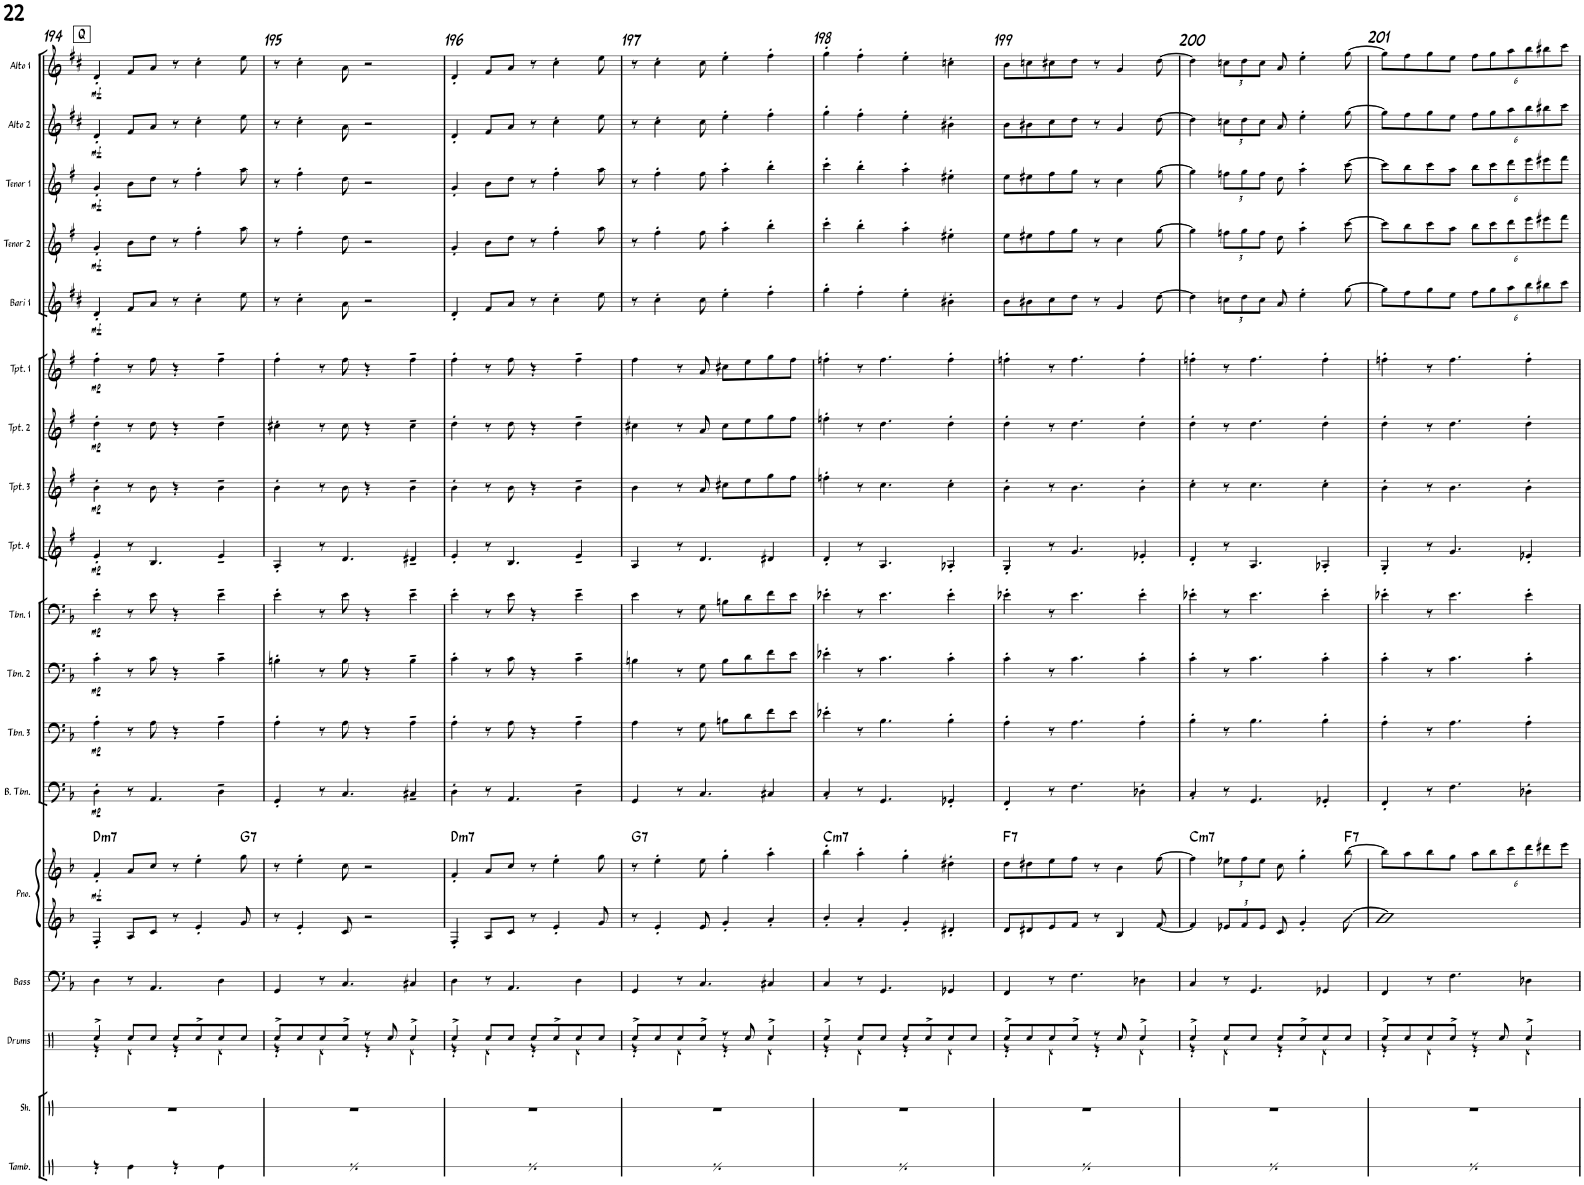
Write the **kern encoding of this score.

**kern	**kern	**kern	**kern	**kern	**kern	**dynam	**harte	**kern	**dynam	**kern	**dynam	**kern	**dynam	**kern	**dynam	**kern	**dynam	**kern	**dynam	**kern	**dynam	**kern	**dynam	**kern	**dynam	**kern	**dynam	**kern	**dynam	**kern	**dynam	**kern	**dynam
*part18	*part17	*part16	*part15	*part14	*part14	*part14	*part14	*part13	*part13	*part12	*part12	*part11	*part11	*part10	*part10	*part9	*part9	*part8	*part8	*part7	*part7	*part6	*part6	*part5	*part5	*part4	*part4	*part3	*part3	*part2	*part2	*part1	*part1
*staff19	*staff18	*staff17	*staff16	*staff15	*staff14	*staff14/15	*	*staff13	*staff13	*staff12	*staff12	*staff11	*staff11	*staff10	*staff10	*staff9	*staff9	*staff8	*staff8	*staff7	*staff7	*staff6	*staff6	*staff5	*staff5	*staff4	*staff4	*staff3	*staff3	*staff2	*staff2	*staff1	*staff1
*I"Tambourine	*I"Shaker	*I"Drums	*I"Bass	*I"Piano	*	*	*	*I"Bass Trombone	*	*I"Trombone 3	*	*I"Trombone 2	*	*I"Trombone 1	*	*I"Trumpet 4	*	*I"Trumpet 3	*	*I"Trumpet 2	*	*I"Trumpet 1	*	*I"Bari Sax 1	*	*I"Tenor Sax 2	*	*I"Tenor Sax 1	*	*I"Alto Sax 2	*	*I"Alto Sax 1	*
*I'Tamb.	*I'Sh.	*I'Drums	*I'Bass	*I'Pno.	*	*	*	*I'B. Tbn.	*	*I'Tbn. 3	*	*I'Tbn. 2	*	*I'Tbn. 1	*	*I'Tpt. 4	*	*I'Tpt. 3	*	*I'Tpt. 2	*	*I'Tpt. 1	*	*I'Bari 1	*	*I'Tenor 2	*	*I'Tenor 1	*	*I'Alto 2	*	*I'Alto 1	*
!!LO:PB:g=z
*clefX	*clefX	*clefX	*clefF4	*clefG2	*clefG2	*	*	*clefF4	*	*clefF4	*	*clefF4	*	*clefF4	*	*clefG2	*	*clefG2	*	*clefG2	*	*clefG2	*	*clefG2	*	*clefG2	*	*clefG2	*	*clefG2	*	*clefG2	*
*	*	*	*Trd7c12	*	*	*	*	*	*	*	*	*	*	*	*	*Trd1c2	*	*Trd1c2	*	*Trd1c2	*	*Trd1c2	*	*Trd12c21	*	*Trd8c14	*	*Trd8c14	*	*Trd5c9	*	*Trd5c9	*
*k[]	*k[]	*k[]	*k[b-]	*k[b-]	*k[b-]	*	*	*k[b-]	*	*k[b-]	*	*k[b-]	*	*k[b-]	*	*k[f#]	*	*k[f#]	*	*k[f#]	*	*k[f#]	*	*k[f#c#]	*	*k[f#]	*	*k[f#]	*	*k[f#c#]	*	*k[f#c#]	*
*M4/4	*M4/4	*M4/4	*M4/4	*M4/4	*M4/4	*	*	*M4/4	*	*M4/4	*	*M4/4	*	*M4/4	*	*M4/4	*	*M4/4	*	*M4/4	*	*M4/4	*	*M4/4	*	*M4/4	*	*M4/4	*	*M4/4	*	*M4/4	*
!!LO:REH:place=s1:a:B:rj:fs=14:t=Q
=194	=194	=194	=194	=194	=194	=194	=194	=194	=194	=194	=194	=194	=194	=194	=194	=194	=194	=194	=194	=194	=194	=194	=194	=194	=194	=194	=194	=194	=194	=194	=194	=194	=194
*	*	*^	*	*	*	*	*	*	*	*	*	*	*	*	*	*	*	*	*	*	*	*	*	*	*	*	*	*	*	*	*	*	*
!	!	!	!	!	!	!	!LO:DY:b	!LO:H:kt=m7	!	!LO:DY:b	!	!LO:DY:b	!	!LO:DY:b	!	!LO:DY:b	!	!LO:DY:b	!	!LO:DY:b	!	!LO:DY:b	!	!LO:DY:b	!	!LO:DY:b	!	!LO:DY:b	!	!LO:DY:b	!	!LO:DY:b	!	!LO:DY:b
4r	1r	4Rcc^/	4r	4D\	4F'/	4f'/	mf	D:min7	4D'\	mp	4A'\	mp	4c'\	mp	4e'\	mp	4e'/	mp	4b'\	mp	4dd'\	mp	4ff#'\	mp	4d'/	mf	4g'/	mf	4g'/	mf	4d'/	mf	4d'/	mf
4Re\	.	8Rcc/L	4Rd\	8r	8A/L	8a/L	.	.	8r	.	8r	.	8r	.	8r	.	8r	.	8r	.	8r	.	8r	.	8f#/L	.	8b\L	.	8b\L	.	8f#/L	.	8f#/L	.
.	.	8Rcc/J	.	4.AA/	8c/J	8cc/J	.	.	4.AA/	.	8A\	.	8c\	.	8e\	.	4.B/	.	8b\	.	8dd\	.	8ff#\	.	8a/J	.	8dd\J	.	8dd\J	.	8a/J	.	8a/J	.
4r	.	8Rcc/L	4r	.	8r	8r	.	.	.	.	4r	.	4r	.	4r	.	.	.	4r	.	4r	.	4r	.	8r	.	8r	.	8r	.	8r	.	8r	.
.	.	8Rcc^/	.	.	4e'/	4ee'\	.	.	.	.	.	.	.	.	.	.	.	.	.	.	.	.	.	.	4cc#'\	.	4ff#'\	.	4ff#'\	.	4cc#'\	.	4cc#'\	.
4Re\	.	8Rcc/	4Rd\	4D\	.	.	.	.	4D~\	.	4A~\	.	4c~\	.	4e~\	.	4e~/	.	4b~\	.	4dd~\	.	4ff#~\	.	.	.	.	.	.	.	.	.	.	.
!	!	!	!	!	!	!	!	!LO:H:kt=7	!	!	!	!	!	!	!	!	!	!	!	!	!	!	!	!	!	!	!	!	!	!	!	!	!	!
.	.	8Rcc/J	.	.	8g/	8gg\	.	G:7	.	.	.	.	.	.	.	.	.	.	.	.	.	.	.	.	8ee\	.	8aa\	.	8aa\	.	8ee\	.	8ee\	.
=195	=195	=195	=195	=195	=195	=195	=195	=195	=195	=195	=195	=195	=195	=195	=195	=195	=195	=195	=195	=195	=195	=195	=195	=195	=195	=195	=195	=195	=195	=195	=195	=195	=195	=195
4r	1r	8Rcc^/L	4r	4GG/	8r	8r	.	.	4GG'/	.	4A'\	.	4Bn'\	.	4e'\	.	4A'/	.	4b'\	.	4cc#X'\	.	4ff#'\	.	8r	.	8r	.	8r	.	8r	.	8r	.
.	.	8Rcc/	.	.	4e'/	4ee'\	.	.	.	.	.	.	.	.	.	.	.	.	.	.	.	.	.	.	4cc#'\	.	4ff#'\	.	4ff#'\	.	4cc#'\	.	4cc#'\	.
4Re\	.	8Rcc/	4Rd\	8r	.	.	.	.	8r	.	8r	.	8r	.	8r	.	8r	.	8r	.	8r	.	8r	.	.	.	.	.	.	.	.	.	.	.
.	.	8Rcc^/J	.	4.C/	8c/	8cc\	.	.	4.C/	.	8A\	.	8B\	.	8e\	.	4.d/	.	8b\	.	8cc#\	.	8ff#\	.	8a\	.	8dd\	.	8dd\	.	8a\	.	8a\	.
4r	.	8r	4r	.	2r	2r	.	.	.	.	4r	.	4r	.	4r	.	.	.	4r	.	4r	.	4r	.	2r	.	2r	.	2r	.	2r	.	2r	.
.	.	8Rcc/	.	.	.	.	.	.	.	.	.	.	.	.	.	.	.	.	.	.	.	.	.	.	.	.	.	.	.	.	.	.	.	.
4Re\	.	4Rcc^/	4Rd\	4C#X/	.	.	.	.	4C#X~/	.	4A~\	.	4B~\	.	4e~\	.	4d#X~/	.	4b~\	.	4cc#~\	.	4ff#~\	.	.	.	.	.	.	.	.	.	.	.
=196	=196	=196	=196	=196	=196	=196	=196	=196	=196	=196	=196	=196	=196	=196	=196	=196	=196	=196	=196	=196	=196	=196	=196	=196	=196	=196	=196	=196	=196	=196	=196	=196	=196	=196
!	!	!	!	!	!	!	!	!LO:H:kt=m7	!	!	!	!	!	!	!	!	!	!	!	!	!	!	!	!	!	!	!	!	!	!	!	!	!	!
4r	1r	4Rcc^/	4r	4D\	4F'/	4f'/	.	D:min7	4D'\	.	4A'\	.	4c'\	.	4e'\	.	4e'/	.	4b'\	.	4dd'\	.	4ff#'\	.	4d'/	.	4g'/	.	4g'/	.	4d'/	.	4d'/	.
4Re\	.	8Rcc/L	4Rd\	8r	8A/L	8a/L	.	.	8r	.	8r	.	8r	.	8r	.	8r	.	8r	.	8r	.	8r	.	8f#/L	.	8b\L	.	8b\L	.	8f#/L	.	8f#/L	.
.	.	8Rcc/J	.	4.AA/	8c/J	8cc/J	.	.	4.AA/	.	8A\	.	8c\	.	8e\	.	4.B/	.	8b\	.	8dd\	.	8ff#\	.	8a/J	.	8dd\J	.	8dd\J	.	8a/J	.	8a/J	.
4r	.	8Rcc/L	4r	.	8r	8r	.	.	.	.	4r	.	4r	.	4r	.	.	.	4r	.	4r	.	4r	.	8r	.	8r	.	8r	.	8r	.	8r	.
.	.	8Rcc^/	.	.	4e'/	4ee'\	.	.	.	.	.	.	.	.	.	.	.	.	.	.	.	.	.	.	4cc#'\	.	4ff#'\	.	4ff#'\	.	4cc#'\	.	4cc#'\	.
4Re\	.	8Rcc/	4Rd\	4D\	.	.	.	.	4D~\	.	4A~\	.	4c~\	.	4e~\	.	4e~/	.	4b~\	.	4dd~\	.	4ff#~\	.	.	.	.	.	.	.	.	.	.	.
.	.	8Rcc/J	.	.	8g/	8gg\	.	.	.	.	.	.	.	.	.	.	.	.	.	.	.	.	.	.	8ee\	.	8aa\	.	8aa\	.	8ee\	.	8ee\	.
=197	=197	=197	=197	=197	=197	=197	=197	=197	=197	=197	=197	=197	=197	=197	=197	=197	=197	=197	=197	=197	=197	=197	=197	=197	=197	=197	=197	=197	=197	=197	=197	=197	=197	=197
!	!	!	!	!	!	!	!	!LO:H:kt=7	!	!	!	!	!	!	!	!	!	!	!	!	!	!	!	!	!	!	!	!	!	!	!	!	!	!
4r	1r	8Rcc^/L	4r	4GG/	8r	8r	.	G:7	4GG/	.	4A\	.	4Bn\	.	4e\	.	4A/	.	4b\	.	4cc#X\	.	4ff#\	.	8r	.	8r	.	8r	.	8r	.	8r	.
.	.	8Rcc/	.	.	4e'/	4ee'\	.	.	.	.	.	.	.	.	.	.	.	.	.	.	.	.	.	.	4cc#'\	.	4ff#'\	.	4ff#'\	.	4cc#'\	.	4cc#'\	.
4Re\	.	8Rcc/	4Rd\	8r	.	.	.	.	8r	.	8r	.	8r	.	8r	.	8r	.	8r	.	8r	.	8r	.	.	.	.	.	.	.	.	.	.	.
.	.	8Rcc^/J	.	4.C/	8e/	8ee\	.	.	4.C/	.	8G\	.	8G\	.	8G\	.	4.d/	.	8a/	.	8a/	.	8a/	.	8cc#\	.	8ff#\	.	8ff#\	.	8cc#\	.	8cc#\	.
4r	.	8r	4r	.	4g'/	4gg'\	.	.	.	.	8Bn\L	.	8B\L	.	8Bn\L	.	.	.	8cc#X\L	.	8cc#\L	.	8cc#X\L	.	4ee'\	.	4aa'\	.	4aa'\	.	4ee'\	.	4ee'\	.
.	.	8Rcc/	.	.	.	.	.	.	.	.	8d\	.	8d\	.	8d\	.	.	.	8ee\	.	8ee\	.	8ee\	.	.	.	.	.	.	.	.	.	.	.
4Re\	.	4Rcc^/	4Rd\	4C#X/	4a'/	4aa'\	.	.	4C#X/	.	8f\	.	8f\	.	8f\	.	4d#X/	.	8gg\	.	8gg\	.	8gg\	.	4ff#'\	.	4bb'\	.	4bb'\	.	4ff#'\	.	4ff#'\	.
.	.	.	.	.	.	.	.	.	.	.	8e\J	.	8e\J	.	8e\J	.	.	.	8ff#\J	.	8ff#\J	.	8ff#\J	.	.	.	.	.	.	.	.	.	.	.
=198	=198	=198	=198	=198	=198	=198	=198	=198	=198	=198	=198	=198	=198	=198	=198	=198	=198	=198	=198	=198	=198	=198	=198	=198	=198	=198	=198	=198	=198	=198	=198	=198	=198	=198
!	!	!	!	!	!	!	!	!LO:H:kt=m7	!	!	!	!	!	!	!	!	!	!	!	!	!	!	!	!	!	!	!	!	!	!	!	!	!	!
4r	1r	4Rcc^/	4r	4C/	4b-'/	4bb-'\	.	C:min7	4C'/	.	4e-X'\	.	4e-X'\	.	4e-X'\	.	4d'/	.	4ffn'\	.	4ffn'\	.	4ffn'\	.	4gg'\	.	4ccc'\	.	4ccc'\	.	4gg'\	.	4gg'\	.
4Re\	.	8Rcc/L	4Rd\	8r	4a'/	4aa'\	.	.	8r	.	8r	.	8r	.	8r	.	8r	.	8r	.	8r	.	8r	.	4ff#'\	.	4bb'\	.	4bb'\	.	4ff#'\	.	4ff#'\	.
.	.	8Rcc/J	.	4.GG/	.	.	.	.	4.GG/	.	4.B-\	.	4.c\	.	4.e-\	.	4.A/	.	4.cc\	.	4.dd\	.	4.ff\	.	.	.	.	.	.	.	.	.	.	.
4r	.	8Rcc/L	4r	.	4g'/	4gg'\	.	.	.	.	.	.	.	.	.	.	.	.	.	.	.	.	.	.	4ee'\	.	4aa'\	.	4aa'\	.	4ee'\	.	4ee'\	.
.	.	8Rcc^/	.	.	.	.	.	.	.	.	.	.	.	.	.	.	.	.	.	.	.	.	.	.	.	.	.	.	.	.	.	.	.	.
4Re\	.	8Rcc/	4Rd\	4GG-X/	4d#X'/	4dd#X'\	.	.	4GG-X'/	.	4B-'\	.	4c'\	.	4e-'\	.	4A-X'/	.	4cc'\	.	4dd'\	.	4ff'\	.	4b#X'\	.	4ee#X'\	.	4ee#X'\	.	4b#X'\	.	4ccn'\	.
.	.	8Rcc/J	.	.	.	.	.	.	.	.	.	.	.	.	.	.	.	.	.	.	.	.	.	.	.	.	.	.	.	.	.	.	.	.
=199	=199	=199	=199	=199	=199	=199	=199	=199	=199	=199	=199	=199	=199	=199	=199	=199	=199	=199	=199	=199	=199	=199	=199	=199	=199	=199	=199	=199	=199	=199	=199	=199	=199	=199
!	!	!	!	!	!	!	!	!LO:H:kt=7	!	!	!	!	!	!	!	!	!	!	!	!	!	!	!	!	!	!	!	!	!	!	!	!	!	!
4r	1r	8Rcc^/L	4r	4FF/	8d/L	8dd\L	.	F:7	4FF'/	.	4A'\	.	4c'\	.	4e-X'\	.	4G'/	.	4b'\	.	4dd'\	.	4ffn'\	.	8b\L	.	8ee\L	.	8ee\L	.	8b\L	.	8b\L	.
.	.	8Rcc/	.	.	8d#X/	8dd#X\	.	.	.	.	.	.	.	.	.	.	.	.	.	.	.	.	.	.	8b#X\	.	8ee#X\	.	8ee#X\	.	8b#X\	.	8ccn\	.
4Re\	.	8Rcc/	4Rd\	8r	8e/	8ee\	.	.	8r	.	8r	.	8r	.	8r	.	8r	.	8r	.	8r	.	8r	.	8cc#\	.	8ff#\	.	8ff#\	.	8cc#\	.	8cc#X\	.
.	.	8Rcc^/J	.	4.F\	8f/J	8ff\J	.	.	4.F\	.	4.A\	.	4.c\	.	4.e-\	.	4.g/	.	4.b\	.	4.dd\	.	4.ff\	.	8dd\J	.	8gg\J	.	8gg\J	.	8dd\J	.	8dd\J	.
4r	.	8r	4r	.	8r	8r	.	.	.	.	.	.	.	.	.	.	.	.	.	.	.	.	.	.	8r	.	8r	.	8r	.	8r	.	8r	.
.	.	8Rcc/	.	.	4B-/	4b-\	.	.	.	.	.	.	.	.	.	.	.	.	.	.	.	.	.	.	4g/	.	4cc\	.	4cc\	.	4g/	.	4g/	.
4Re\	.	4Rcc^/	4Rd\	4D-X\	.	.	.	.	4D-X'\	.	4A'\	.	4c'\	.	4e-'\	.	4e-X'/	.	4b'\	.	4dd'\	.	4ff'\	.	.	.	.	.	.	.	.	.	.	.
.	.	.	.	.	[8f/	[8ff\	.	.	.	.	.	.	.	.	.	.	.	.	.	.	.	.	.	.	[8dd\	.	[8gg\	.	[8gg\	.	[8dd\	.	[8dd\	.
=200	=200	=200	=200	=200	=200	=200	=200	=200	=200	=200	=200	=200	=200	=200	=200	=200	=200	=200	=200	=200	=200	=200	=200	=200	=200	=200	=200	=200	=200	=200	=200	=200	=200	=200
!	!	!	!	!	!	!	!	!LO:H:kt=m7	!	!	!	!	!	!	!	!	!	!	!	!	!	!	!	!	!	!	!	!	!	!	!	!	!	!
4r	1r	4Rcc^/	4r	4C/	4f/]	4ff\]	.	C:min7	4C'/	.	4B-'\	.	4c'\	.	4e-X'\	.	4d'/	.	4cc'\	.	4dd'\	.	4ffn'\	.	4dd\]	.	4gg\]	.	4gg\]	.	4dd\]	.	4dd\]	.
*	*	*	*	*	*Xbrackettup	*Xbrackettup	*	*	*	*	*	*	*	*	*	*	*	*	*	*	*	*	*	*	*Xbrackettup	*	*Xbrackettup	*	*Xbrackettup	*	*Xbrackettup	*	*Xbrackettup	*
4Re\	.	8Rcc/L	4Rd\	8r	12e-X/L	12ee-X\L	.	.	8r	.	8r	.	8r	.	8r	.	8r	.	8r	.	8r	.	8r	.	12ccn\L	.	12ffn\L	.	12ffn\L	.	12ccn\L	.	12ccn\L	.
.	.	.	.	.	12f/	12ff\	.	.	.	.	.	.	.	.	.	.	.	.	.	.	.	.	.	.	12dd\	.	12gg\	.	12gg\	.	12dd\	.	12dd\	.
.	.	8Rcc/J	.	4.GG/	.	.	.	.	4.GG/	.	4.B-\	.	4.c\	.	4.e-\	.	4.A/	.	4.cc\	.	4.dd\	.	4.ff\	.	.	.	.	.	.	.	.	.	.	.
.	.	.	.	.	12e-/J	12ee-\J	.	.	.	.	.	.	.	.	.	.	.	.	.	.	.	.	.	.	12cc\J	.	12ff\J	.	12ff\J	.	12cc\J	.	12cc\J	.
4r	.	8Rcc/L	4r	.	8c/	8cc\	.	.	.	.	.	.	.	.	.	.	.	.	.	.	.	.	.	.	8a/	.	8dd\	.	8dd\	.	8a/	.	8a/	.
.	.	8Rcc^/	.	.	4g'/	4gg'\	.	.	.	.	.	.	.	.	.	.	.	.	.	.	.	.	.	.	4ee'\	.	4aa'\	.	4aa'\	.	4ee'\	.	4ee'\	.
4Re\	.	8Rcc/	4Rd\	4GG-X/	.	.	.	.	4GG-X'/	.	4B-'\	.	4c'\	.	4e-'\	.	4A-X'/	.	4cc'\	.	4dd'\	.	4ff'\	.	.	.	.	.	.	.	.	.	.	.
!	!	!	!	!	!	!	!	!LO:H:kt=7	!	!	!	!	!	!	!	!	!	!	!	!	!	!	!	!	!	!	!	!	!	!	!	!	!	!
.	.	8Rcc/J	.	.	[8b-\	[8bb-\	.	F:7	.	.	.	.	.	.	.	.	.	.	.	.	.	.	.	.	[8gg\	.	[8ccc\	.	[8ccc\	.	[8gg\	.	[8gg\	.
=201	=201	=201	=201	=201	=201	=201	=201	=201	=201	=201	=201	=201	=201	=201	=201	=201	=201	=201	=201	=201	=201	=201	=201	=201	=201	=201	=201	=201	=201	=201	=201	=201	=201	=201
4r	1r	8Rcc^/L	4r	4FF/	1b-]	8bb-\L]	.	.	4FF'/	.	4A'\	.	4c'\	.	4e-X'\	.	4G'/	.	4b'\	.	4dd'\	.	4ffn'\	.	8gg\L]	.	8ccc\L]	.	8ccc\L]	.	8gg\L]	.	8gg\L]	.
.	.	8Rcc/	.	.	.	8aa\	.	.	.	.	.	.	.	.	.	.	.	.	.	.	.	.	.	.	8ff#\	.	8bb\	.	8bb\	.	8ff#\	.	8ff#\	.
4Re\	.	8Rcc/	4Rd\	8r	.	8bb-\	.	.	8r	.	8r	.	8r	.	8r	.	8r	.	8r	.	8r	.	8r	.	8gg\	.	8ccc\	.	8ccc\	.	8gg\	.	8gg\	.
.	.	8Rcc^/J	.	4.F\	.	8gg\J	.	.	4.F\	.	4.A\	.	4.c\	.	4.e-\	.	4.g/	.	4.b\	.	4.dd\	.	4.ff\	.	8ee\J	.	8aa\J	.	8aa\J	.	8ee\J	.	8ee\J	.
4r	.	8r	4r	.	.	12aa\L	.	.	.	.	.	.	.	.	.	.	.	.	.	.	.	.	.	.	12ff#\L	.	12bb\L	.	12bb\L	.	12ff#\L	.	12ff#\L	.
.	.	.	.	.	.	12bb-\	.	.	.	.	.	.	.	.	.	.	.	.	.	.	.	.	.	.	12gg\	.	12ccc\	.	12ccc\	.	12gg\	.	12gg\	.
.	.	8Rcc/	.	.	.	.	.	.	.	.	.	.	.	.	.	.	.	.	.	.	.	.	.	.	.	.	.	.	.	.	.	.	.	.
.	.	.	.	.	.	12ccc\	.	.	.	.	.	.	.	.	.	.	.	.	.	.	.	.	.	.	12aa\	.	12ddd\	.	12ddd\	.	12aa\	.	12aa\	.
4Re\	.	4Rcc^/	4Rd\	4D-X\	.	12ddd\	.	.	4D-X'\	.	4A'\	.	4c'\	.	4e-'\	.	4e-X'/	.	4b'\	.	4dd'\	.	4ff'\	.	12bb\	.	12eee\	.	12eee\	.	12bb\	.	12bb\	.
.	.	.	.	.	.	12ddd#X\	.	.	.	.	.	.	.	.	.	.	.	.	.	.	.	.	.	.	12bb#X\	.	12eee#X\	.	12eee#X\	.	12bb#X\	.	12bb#X\	.
.	.	.	.	.	.	12eee\J	.	.	.	.	.	.	.	.	.	.	.	.	.	.	.	.	.	.	12ccc#\J	.	12fff#\J	.	12fff#\J	.	12ccc#\J	.	12ccc#\J	.
*	*	*v	*v	*	*	*	*	*	*	*	*	*	*	*	*	*	*	*	*	*	*	*	*	*	*	*	*	*	*	*	*	*	*	*
=	=	=	=	=	=	=	=	=	=	=	=	=	=	=	=	=	=	=	=	=	=	=	=	=	=	=	=	=	=	=	=	=	=
*-	*-	*-	*-	*-	*-	*-	*-	*-	*-	*-	*-	*-	*-	*-	*-	*-	*-	*-	*-	*-	*-	*-	*-	*-	*-	*-	*-	*-	*-	*-	*-	*-	*-
